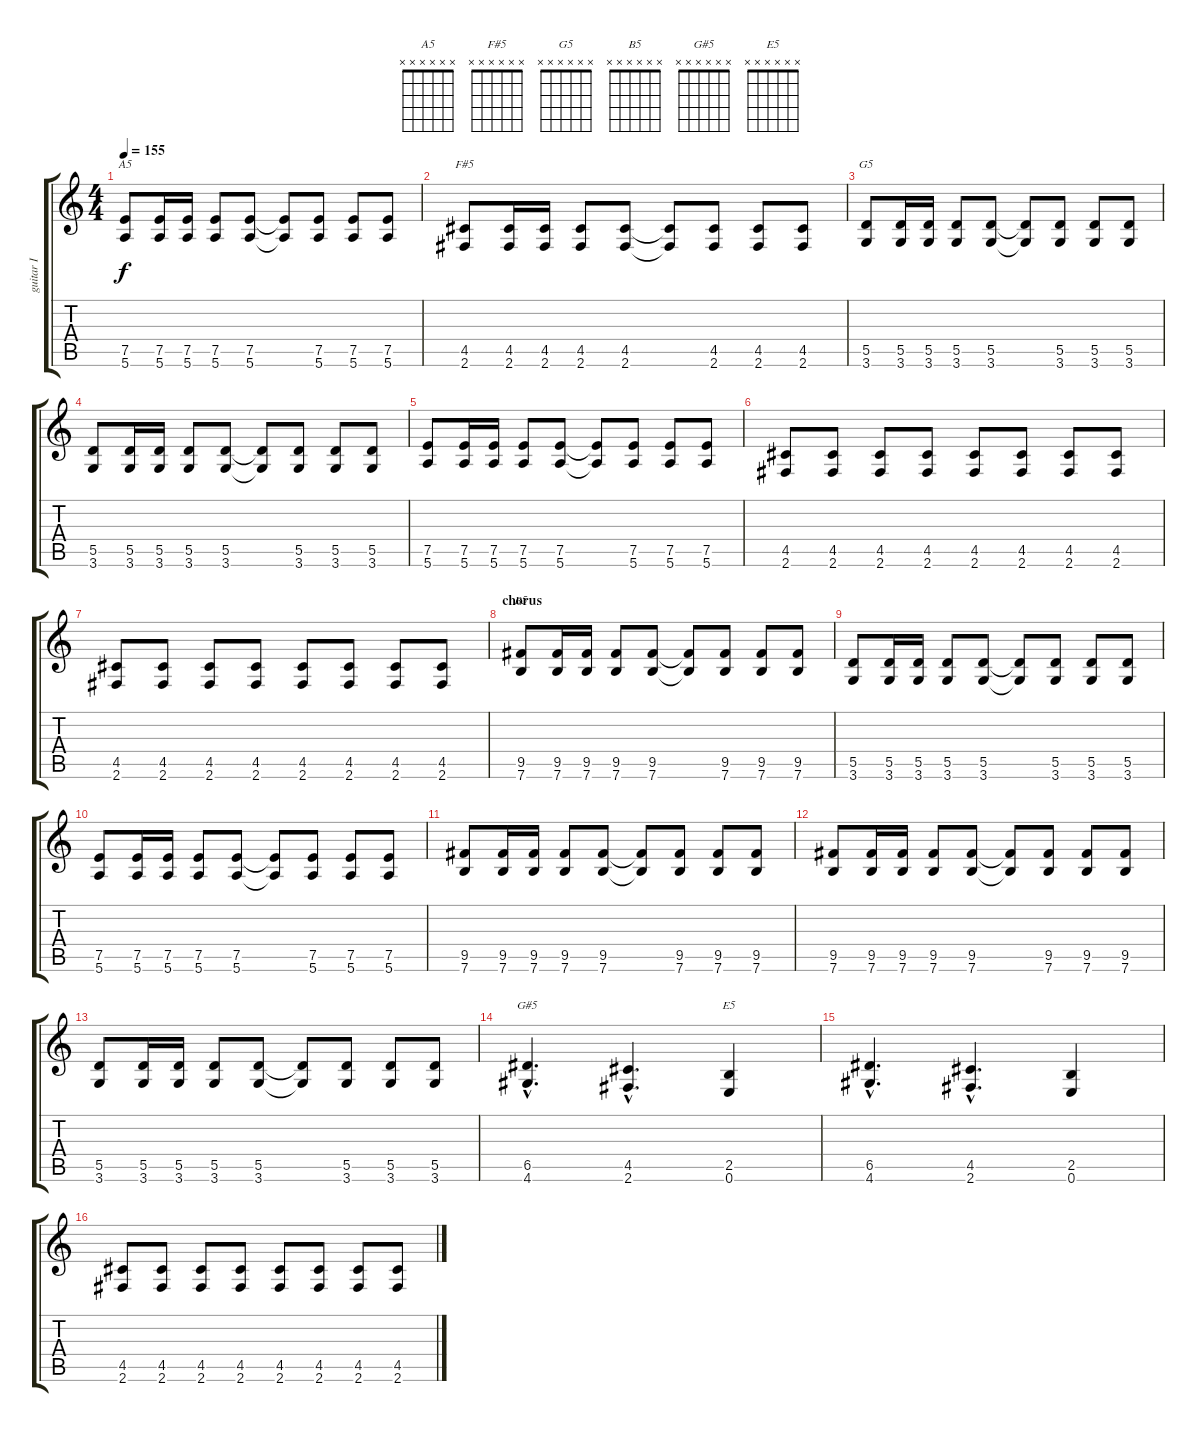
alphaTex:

\track ("guitar I" "guitar I") {instrument distortionguitar}
\staff {score tabs}
\tuning (E4 B3 G3 D3 A2 E2) {hide}
\chord ("A5" x x x x x x) {firstfret 0}
\chord ("F#5" x x x x x x) {firstfret 0}
\chord ("G5" x x x x x x) {firstfret 0}
\chord ("B5" x x x x x x) {firstfret 0}
\chord ("G#5" x x x x x x) {firstfret 0}
\chord ("E5" x x x x x x) {firstfret 0}
\ts (4 4)
\tempo 155
\clef g2
\ks c
(7.5 5.6).8{ch "A5" dy f} (7.5 5.6).16 (7.5 5.6).16 (7.5 5.6).8 (7.5 5.6).8 (7.5{t} 5.6{t}).8 (7.5 5.6).8 (7.5 5.6).8 (7.5 5.6).8 |
(4.5 2.6).8{ch "F#5"} (4.5 2.6).16 (4.5 2.6).16 (4.5 2.6).8 (4.5 2.6).8 (4.5{t} 2.6{t}).8 (4.5 2.6).8 (4.5 2.6).8 (4.5 2.6).8 |
(5.5 3.6).8{ch "G5"} (5.5 3.6).16 (5.5 3.6).16 (5.5 3.6).8 (5.5 3.6).8 (5.5{t} 3.6{t}).8 (5.5 3.6).8 (5.5 3.6).8 (5.5 3.6).8 |
(5.5 3.6).8 (5.5 3.6).16 (5.5 3.6).16 (5.5 3.6).8 (5.5 3.6).8 (5.5{t} 3.6{t}).8 (5.5 3.6).8 (5.5 3.6).8 (5.5 3.6).8 |
(7.5 5.6).8 (7.5 5.6).16 (7.5 5.6).16 (7.5 5.6).8 (7.5 5.6).8 (7.5{t} 5.6{t}).8 (7.5 5.6).8 (7.5 5.6).8 (7.5 5.6).8 |
(4.5 2.6).8 (4.5 2.6).8 (4.5 2.6).8 (4.5 2.6).8 (4.5 2.6).8 (4.5 2.6).8 (4.5 2.6).8 (4.5 2.6).8 |
(4.5 2.6).8 (4.5 2.6).8 (4.5 2.6).8 (4.5 2.6).8 (4.5 2.6).8 (4.5 2.6).8 (4.5 2.6).8 (4.5 2.6).8 |
\section ("" "chorus")
(9.5 7.6).8{ch "B5"} (9.5 7.6).16 (9.5 7.6).16 (9.5 7.6).8 (9.5 7.6).8 (9.5{t} 7.6{t}).8 (9.5 7.6).8 (9.5 7.6).8 (9.5 7.6).8 |
(5.5 3.6).8 (5.5 3.6).16 (5.5 3.6).16 (5.5 3.6).8 (5.5 3.6).8 (5.5{t} 3.6{t}).8 (5.5 3.6).8 (5.5 3.6).8 (5.5 3.6).8 |
(7.5 5.6).8 (7.5 5.6).16 (7.5 5.6).16 (7.5 5.6).8 (7.5 5.6).8 (7.5{t} 5.6{t}).8 (7.5 5.6).8 (7.5 5.6).8 (7.5 5.6).8 |
(9.5 7.6).8 (9.5 7.6).16 (9.5 7.6).16 (9.5 7.6).8 (9.5 7.6).8 (9.5{t} 7.6{t}).8 (9.5 7.6).8 (9.5 7.6).8 (9.5 7.6).8 |
(9.5 7.6).8 (9.5 7.6).16 (9.5 7.6).16 (9.5 7.6).8 (9.5 7.6).8 (9.5{t} 7.6{t}).8 (9.5 7.6).8 (9.5 7.6).8 (9.5 7.6).8 |
(5.5 3.6).8 (5.5 3.6).16 (5.5 3.6).16 (5.5 3.6).8 (5.5 3.6).8 (5.5{t} 3.6{t}).8 (5.5 3.6).8 (5.5 3.6).8 (5.5 3.6).8 |
(6.5{hac} 4.6{hac}).4{d ch "G#5"} (4.5{hac} 2.6{hac}).4{d} (2.5 0.6).4{ch "E5"} |
(6.5{hac} 4.6{hac}).4{d} (4.5{hac} 2.6{hac}).4{d} (2.5 0.6).4 |
(4.5 2.6).8 (4.5 2.6).8 (4.5 2.6).8 (4.5 2.6).8 (4.5 2.6).8 (4.5 2.6).8 (4.5 2.6).8 (4.5 2.6).8
